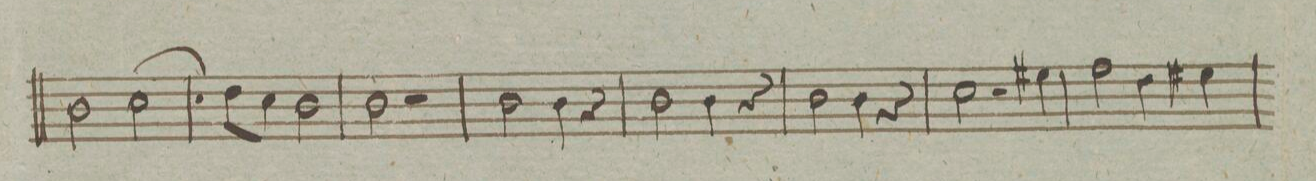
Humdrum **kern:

**kern	**dynam
*I"Trąbone Alto.	*
*clefC3	*
*k[]	*
*met(c)	*
*M4/4	*
2c\	.
[>2d\	.
=83	=83
4d\]	.
8e\L	.
8d\J	.
2c\	.
=84	=84
2c\	.
2r	.
=85	=85
2c\	.
4c\	.
4r	.
=86	=86
2c\	.
4c\	.
4r	.
=87	=87
2c\	.
4c\	.
4r	.
=88	=88
2.d\	.
4f#X\	.
=89	=89
2g\	.
4e\	.
4f#X\	.
=90	=90
*-	*-
